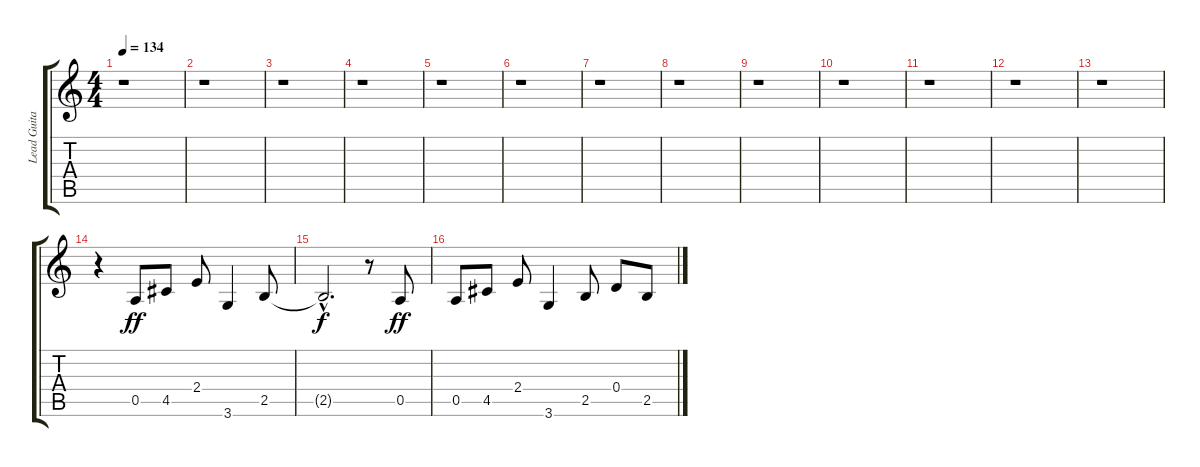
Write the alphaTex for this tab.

\track ("Lead Guitar" "Lead Guita") {instrument overdrivenguitar}
\staff {score tabs}
\tuning (E4 B3 G3 D3 A2 E2) {hide}
\ts (4 4)
\tempo 134
\clef g2
\ks c
r.1{dy f} |
r.1 |
r.1 |
r.1 |
r.1 |
r.1 |
r.1 |
r.1 |
r.1 |
r.1 |
r.1 |
r.1 |
r.1 |
r.4 0.5.8{dy ff} 4.5.8 2.4.8 3.6.4 2.5.8 |
2.5{hac t}.2{d dy f} r.8 0.5.8{dy ff} |
0.5.8 4.5.8 2.4.8 3.6.4 2.5.8 0.4.8 2.5.8
